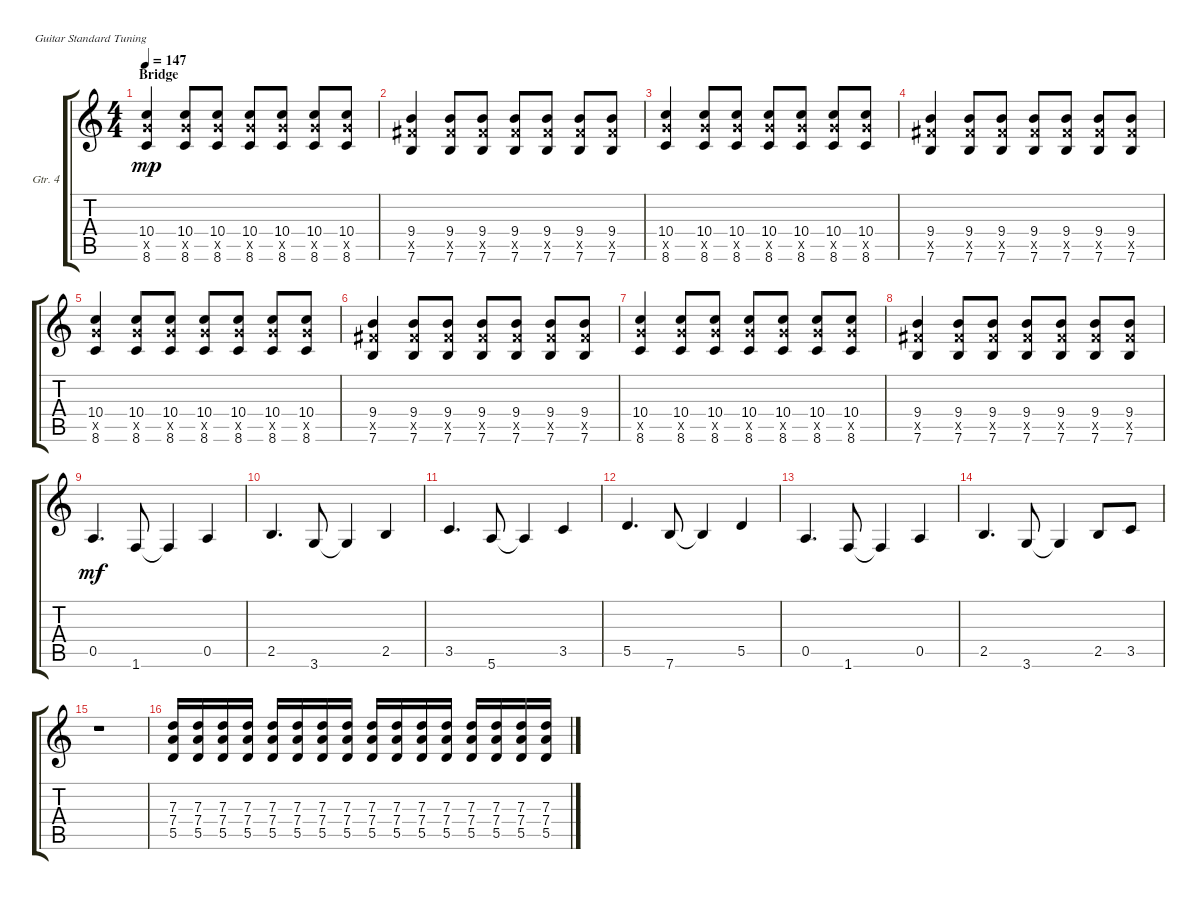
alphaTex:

\defaultSystemsLayout 4
\bracketExtendMode groupsimilarinstruments
\firstSystemTrackNameOrientation horizontal
\otherSystemsTrackNameOrientation horizontal
\track ("Guitar 4" "Gtr. 4") {instrument distortionguitar}
\staff {score tabs}
\tuning (E4 B3 G3 D3 A2 E2)
\ts (4 4)
\section ("" "Bridge")
\tempo 147
\clef g2
\ks c
(8.6 10.4 10.5{x}).4{dy mp} (8.6 10.4 10.5{x}).8 (8.6 10.4 10.5{x}).8 (8.6 10.4 10.5{x}).8 (8.6 10.4 10.5{x}).8 (8.6 10.4 10.5{x}).8 (8.6 10.4 10.5{x}).8 |
(9.4 9.5{x} 7.6).4 (9.4 9.5{x} 7.6).8 (9.4 9.5{x} 7.6).8 (9.4 9.5{x} 7.6).8 (9.4 9.5{x} 7.6).8 (9.4 9.5{x} 7.6).8 (9.4 9.5{x} 7.6).8 |
(8.6 10.4 10.5{x}).4 (8.6 10.4 10.5{x}).8 (8.6 10.4 10.5{x}).8 (8.6 10.4 10.5{x}).8 (8.6 10.4 10.5{x}).8 (8.6 10.4 10.5{x}).8 (8.6 10.4 10.5{x}).8 |
(9.4 9.5{x} 7.6).4 (9.4 9.5{x} 7.6).8 (9.4 9.5{x} 7.6).8 (9.4 9.5{x} 7.6).8 (9.4 9.5{x} 7.6).8 (9.4 9.5{x} 7.6).8 (9.4 9.5{x} 7.6).8 |
(8.6 10.4 10.5{x}).4 (8.6 10.4 10.5{x}).8 (8.6 10.4 10.5{x}).8 (8.6 10.4 10.5{x}).8 (8.6 10.4 10.5{x}).8 (8.6 10.4 10.5{x}).8 (8.6 10.4 10.5{x}).8 |
(9.4 9.5{x} 7.6).4 (9.4 9.5{x} 7.6).8 (9.4 9.5{x} 7.6).8 (9.4 9.5{x} 7.6).8 (9.4 9.5{x} 7.6).8 (9.4 9.5{x} 7.6).8 (9.4 9.5{x} 7.6).8 |
(8.6 10.4 10.5{x}).4 (8.6 10.4 10.5{x}).8 (8.6 10.4 10.5{x}).8 (8.6 10.4 10.5{x}).8 (8.6 10.4 10.5{x}).8 (8.6 10.4 10.5{x}).8 (8.6 10.4 10.5{x}).8 |
(9.4 9.5{x} 7.6).4 (9.4 9.5{x} 7.6).8 (9.4 9.5{x} 7.6).8 (9.4 9.5{x} 7.6).8 (9.4 9.5{x} 7.6).8 (9.4 9.5{x} 7.6).8 (9.4 9.5{x} 7.6).8 |
0.5.4{d dy mf} 1.6.8 1.6{t}.4 0.5.4 |
2.5.4{d} 3.6.8 3.6{t}.4 2.5.4 |
3.5.4{d} 5.6.8 5.6{t}.4 3.5.4 |
5.5.4{d} 7.6.8 7.6{t}.4 5.5.4 |
0.5.4{d} 1.6.8 1.6{t}.4 0.5.4 |
2.5.4{d} 3.6.8 3.6{t}.4 2.5.8 3.5.8 |
r.1 |
(5.5 7.4 7.3).16 (5.5 7.4 7.3).16 (5.5 7.4 7.3).16 (5.5 7.4 7.3).16 (5.5 7.4 7.3).16 (5.5 7.4 7.3).16 (5.5 7.4 7.3).16 (5.5 7.4 7.3).16 (5.5 7.4 7.3).16 (5.5 7.4 7.3).16 (5.5 7.4 7.3).16 (5.5 7.4 7.3).16 (5.5 7.4 7.3).16 (5.5 7.4 7.3).16 (5.5 7.4 7.3).16 (5.5 7.4 7.3).16
